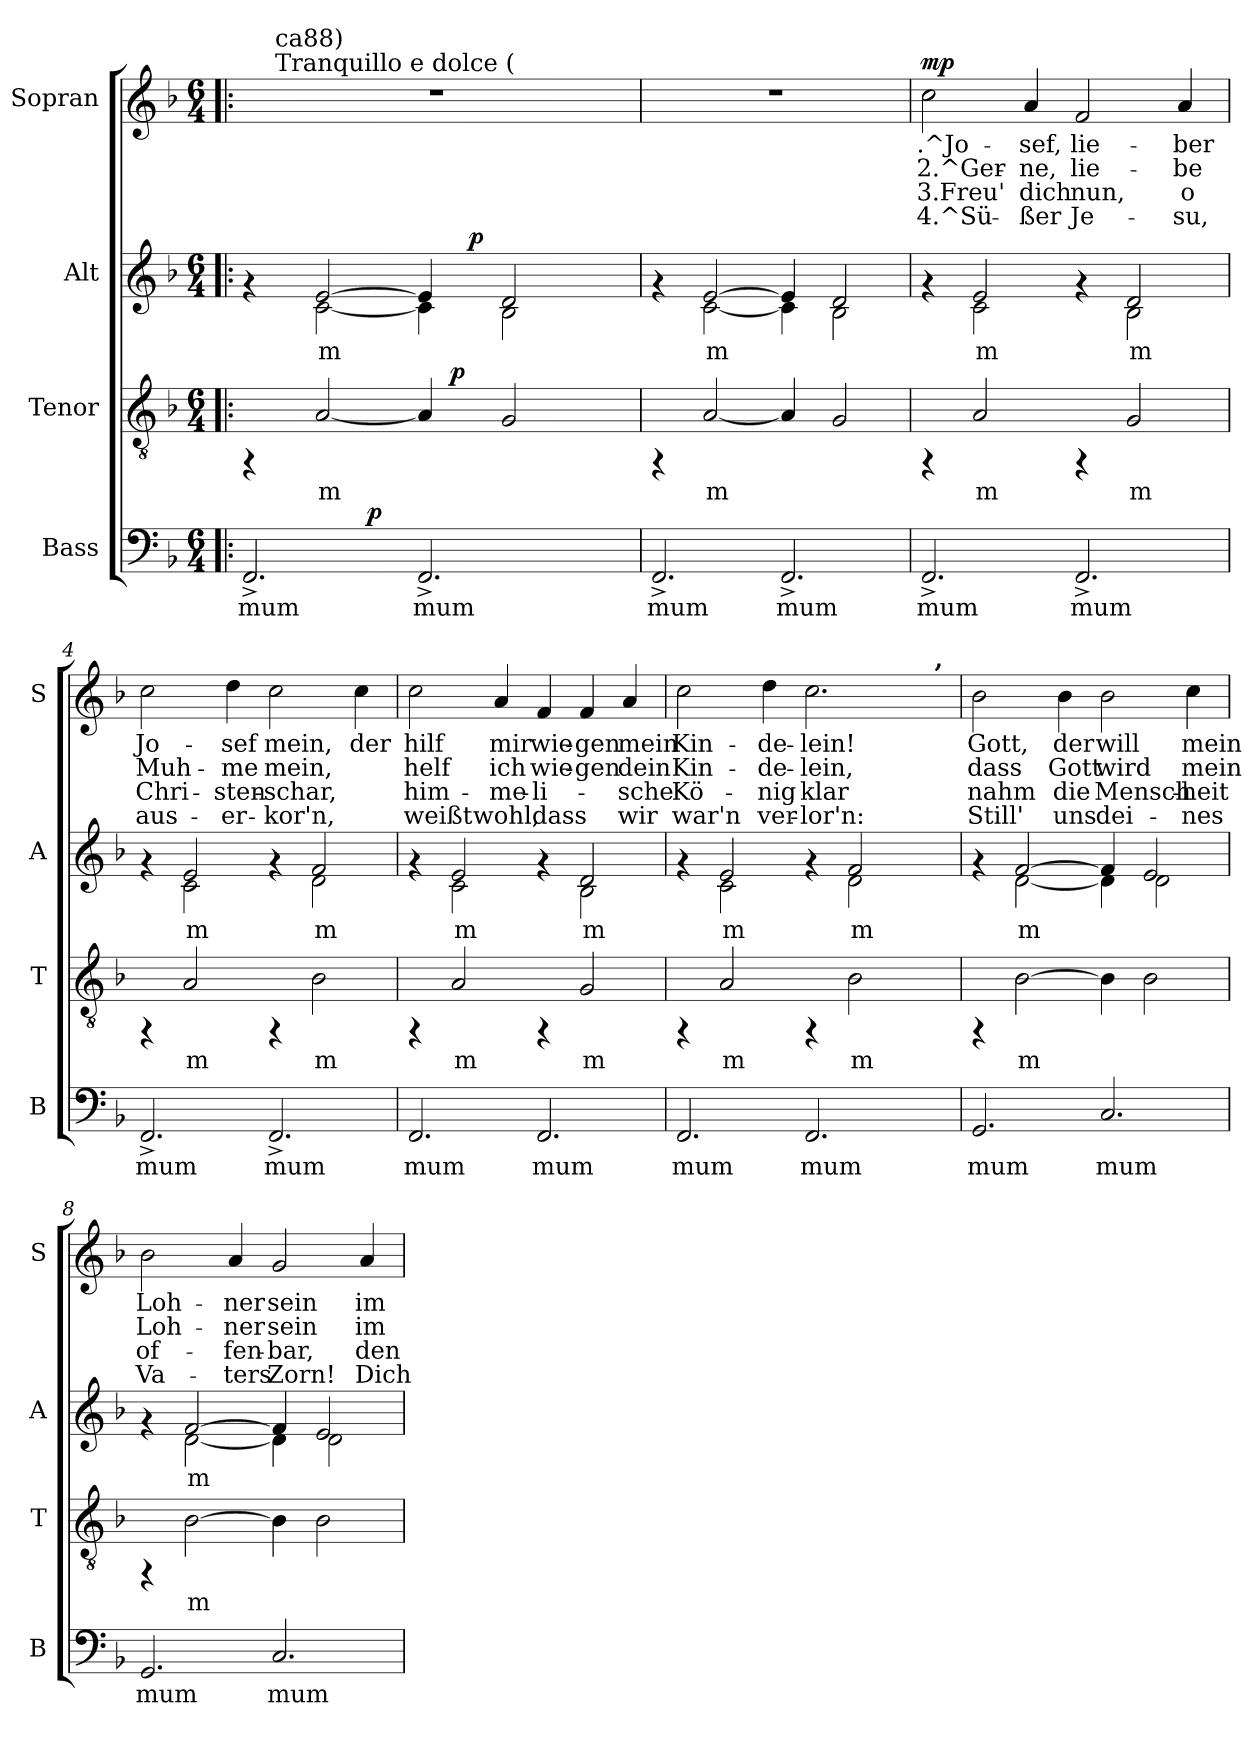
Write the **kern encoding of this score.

**kern	**text	**dynam	**kern	**text	**dynam	**kern	**text	**dynam	**kern	**text	**text	**text	**text	**dynam
*part4	*part4	*part4	*part3	*part3	*part3	*part2	*part2	*part2	*part1	*part1	*part1	*part1	*part1	*part1
*staff4	*staff4	*staff4	*staff3	*staff3	*staff3	*staff2	*staff2	*staff2	*staff1	*staff1	*staff1	*staff1	*staff1	*staff1
*I"Bass	*	*	*I"Tenor	*	*	*I"Alt	*	*	*I"Sopran	*	*	*	*	*
*I'B	*	*	*I'T	*	*	*I'A	*	*	*I'S	*	*	*	*	*
!!LO:PB:g=z
*stria5	*	*	*stria5	*	*	*stria5	*	*	*stria5	*	*	*	*	*
*clefF4	*	*	*clefGv2	*	*	*clefG2	*	*	*clefG2	*	*	*	*	*
*k[b-]	*	*	*k[b-]	*	*	*k[b-]	*	*	*k[b-]	*	*	*	*	*
*F:	*	*	*F:	*	*	*F:	*	*	*F:	*	*	*	*	*
*M6/4	*	*	*M6/4	*	*	*M6/4	*	*	*M6/4	*	*	*	*	*
=1!|:	=1!|:	=1!|:	=1!|:	=1!|:	=1!|:	=1!|:	=1!|:	=1!|:	=1!|:	=1!|:	=1!|:	=1!|:	=1!|:	=1!|:
!	!LO:LY:b:cj	!	!	!	!	!	!	!	!	!	!	!	!	!
*^	*	*	*^	*	*	*^	*	*	*^	*	*	*	*	*
*	*	*	*	*	*	*	*	*	*^	*	*	*	*	*	*	*	*	*
2.FF^</	2ryy	mum	.	4rFF	2ryy	.	.	4rf	4ryy	2..ryy	.	.	1.r	16ryy	.	.	.	.	.
.	.	.	.	.	.	.	.	.	.	.	.	.	.	64ryy	.	.	.	.	.
*	*	*	*	*	*	*	*	*	*	*	*	*	*MM88	*	*	*	*	*	*
!	!	!	!	!	!	!	!	!	!	!	!	!	!	!LO:TX:a:t=Tranquillo e dolce (	!	!	!	!	!
!	!	!	!	!	!	!	!	!	!	!	!	!	!	!LO:TX:a:t=ca88)	!	!	!	!	!
.	.	.	.	.	.	.	.	.	.	.	.	.	.	1ryy	.	.	.	.	.
!	!	!	!	!	!	!LO:LY:b:cj	!	!	!	!	!LO:LY:b:cj	!	!	!	!	!	!	!	!
.	.	.	.	[<2A/	.	m	.	[>2e/	[<2c\	.	m	.	.	.	.	.	.	.	.
!	!	!	!LO:DY:a	!	!	!	!	!	!	!	!	!	!	!	!	!	!	!	!
.	1ryy	.	p	.	4ryy	.	.	.	.	.	.	.	.	.	.	.	.	.	.
!	!	!LO:LY:b:cj	!	!	!	!LO:LY:b:cj	!	!	!	!	!LO:LY:b:cj	!	!	!	!	!	!	!	!
2.FF^</	.	mum	.	4A/]	16ryy	.	.	4e/]	4c\]	.	.	.	.	.	.	.	.	.	.
.	.	.	.	.	64ryy	.	.	.	.	.	.	.	.	.	.	.	.	.	.
!	!	!	!	!	!	!	!LO:DY:a	!	!	!	!	!	!	!	!	!	!	!	!
.	.	.	.	.	2ryy	.	p	.	.	.	.	.	.	.	.	.	.	.	.
!	!	!	!	!	!	!	!	!	!	!	!	!LO:DY:a	!	!	!	!	!	!	!
.	.	.	.	.	.	.	.	.	.	2ryy	.	p	.	.	.	.	.	.	.
!	!	!	!	!	!	!LO:LY:b:cj	!	!	!	!	!LO:LY:b:cj	!	!	!	!	!	!	!	!
.	.	.	.	2G/	.	.	.	2d/	2B-\	.	.	.	.	.	.	.	.	.	.
.	.	.	.	.	.	.	.	.	.	.	.	.	.	4ryy	.	.	.	.	.
.	.	.	.	.	8ryy	.	.	.	.	.	.	.	.	8ryy	.	.	.	.	.
.	.	.	.	.	.	.	.	.	.	8ryy	.	.	.	.	.	.	.	.	.
.	.	.	.	.	32.ryy	.	.	.	.	.	.	.	.	32.ryy	.	.	.	.	.
=2	=2	=2	=2	=2	=2	=2	=2	=2	=2	=2	=2	=2	=2	=2	=2	=2	=2	=2	=2
!	!	!LO:LY:b:cj	!	!	!	!	!	!	!	!	!	!	!	!	!	!	!	!	!
*v	*v	*	*	*	*	*	*	*	*v	*v	*	*	*v	*v	*	*	*	*	*
*	*	*	*v	*v	*	*	*	*	*	*	*	*	*	*	*	*
2.FF^</	mum	.	4rFF	.	.	4rf	4ryy	.	.	1.r	.	.	.	.	.
!	!	!	!	!LO:LY:b:cj	!	!	!	!LO:LY:b:cj	!	!	!	!	!	!	!
.	.	.	[<2A/	m	.	[>2e/	[<2c\	m	.	.	.	.	.	.	.
!	!LO:LY:b:cj	!	!	!LO:LY:b:cj	!	!	!	!LO:LY:b:cj	!	!	!	!	!	!	!
2.FF^</	mum	.	4A/]	.	.	4e/]	4c\]	.	.	.	.	.	.	.	.
!	!	!	!	!LO:LY:b:cj	!	!	!	!LO:LY:b:cj	!	!	!	!	!	!	!
.	.	.	2G/	.	.	2d/	2B-\	.	.	.	.	.	.	.	.
=3	=3	=3	=3	=3	=3	=3	=3	=3	=3	=3	=3	=3	=3	=3	=3
!	!LO:LY:b:cj	!	!	!	!	!	!	!	!	!	!LO:LY:b:rj	!LO:LY:b:rj	!LO:LY:b:rj	!LO:LY:b:rj	!LO:DY:a
2.FF^</	mum	.	4rFF	.	.	4rf	4ryy	.	.	2cc\	.^Jo-	-2.^Ger-	-3.Freu'	4.^Sü-	mp
!	!	!	!	!LO:LY:b:cj	!	!	!	!LO:LY:b:cj	!	!	!	!	!	!	!
.	.	.	2A/	m	.	2e/	2c\	m	.	.	.	.	.	.	.
!	!	!	!	!	!	!	!	!	!	!	!LO:LY:b:rj	!LO:LY:b:rj	!LO:LY:b:rj	!LO:LY:b:rj	!
.	.	.	.	.	.	.	.	.	.	4a/	-sef,	ne,	dich	ßer	.
!	!LO:LY:b:cj	!	!	!	!	!	!	!	!	!	!LO:LY:b:rj	!LO:LY:b:rj	!LO:LY:b:rj	!LO:LY:b:rj	!
2.FF^</	mum	.	4rFF	.	.	4rf	4ryy	.	.	2f/	lie-	-lie-	-nun,	Je-	.
!	!	!	!	!LO:LY:b:cj	!	!	!	!LO:LY:b:cj	!	!	!	!	!	!	!
.	.	.	2G/	m	.	2d/	2B-\	m	.	.	.	.	.	.	.
!	!	!	!	!	!	!	!	!	!	!	!LO:LY:b:rj	!LO:LY:b:rj	!LO:LY:b:rj	!LO:LY:b:rj	!
.	.	.	.	.	.	.	.	.	.	4a/	-ber	be	o	su,	.
=4	=4	=4	=4	=4	=4	=4	=4	=4	=4	=4	=4	=4	=4	=4	=4
!	!LO:LY:b:cj	!	!	!	!	!	!	!	!	!	!LO:LY:b:rj	!LO:LY:b:rj	!LO:LY:b:rj	!LO:LY:b:rj	!
2.FF^</	mum	.	4rFF	.	.	4rf	4ryy	.	.	2cc\	Jo-	-Muh-	-Chri-	-aus-	.
!	!	!	!	!LO:LY:b:cj	!	!	!	!LO:LY:b:cj	!	!	!	!	!	!	!
.	.	.	2A/	m	.	2e/	2c\	m	.	.	.	.	.	.	.
!	!	!	!	!	!	!	!	!	!	!	!LO:LY:b:rj	!LO:LY:b:rj	!LO:LY:b:rj	!LO:LY:b:rj	!
.	.	.	.	.	.	.	.	.	.	4dd\	-sef	me	sten-	-er-	.
!	!LO:LY:b:cj	!	!	!	!	!	!	!	!	!	!LO:LY:b:rj	!LO:LY:b:rj	!LO:LY:b:rj	!LO:LY:b:rj	!
2.FF^</	mum	.	4rFF	.	.	4rf	4ryy	.	.	2cc\	-mein,	mein,	schar,	kor'n,	.
!	!	!	!	!LO:LY:b:cj	!	!	!	!LO:LY:b:cj	!	!	!	!	!	!	!
.	.	.	2B-\	m	.	2f/	2d\	m	.	.	.	.	.	.	.
!	!	!	!	!	!	!	!	!	!	!	!LO:LY:b:rj	!LO:LY:b:rj	!LO:LY:b:rj	!LO:LY:b:rj	!
.	.	.	.	.	.	.	.	.	.	4cc\	der	.	.	.	.
!!LO:LB:g=z
=5	=5	=5	=5	=5	=5	=5	=5	=5	=5	=5	=5	=5	=5	=5	=5
!	!LO:LY:b:cj	!	!	!	!	!	!	!	!	!	!LO:LY:b:rj	!LO:LY:b:rj	!LO:LY:b:rj	!LO:LY:b:rj	!
2.FF/	mum	.	4rFF	.	.	4rf	4ryy	.	.	2cc\	hilf	helf	him-	-weißt	.
!	!	!	!	!LO:LY:b:cj	!	!	!	!LO:LY:b:cj	!	!	!	!	!	!	!
.	.	.	2A/	m	.	2e/	2c\	m	.	.	.	.	.	.	.
!	!	!	!	!	!	!	!	!	!	!	!LO:LY:b:rj	!LO:LY:b:rj	!LO:LY:b:rj	!LO:LY:b:rj	!
.	.	.	.	.	.	.	.	.	.	4a/	mir	ich	me-	-wohl,	.
!	!LO:LY:b:cj	!	!	!	!	!	!	!	!	!	!LO:LY:b:rj	!LO:LY:b:rj	!LO:LY:b:rj	!LO:LY:b:rj	!
2.FF/	mum	.	4rFF	.	.	4rf	4ryy	.	.	4f/	wie-	-wie-	-li-	-dass	.
!	!	!	!	!LO:LY:b:cj	!	!	!	!LO:LY:b:cj	!	!	!LO:LY:b:rj	!LO:LY:b:rj	!LO:LY:b:rj	!LO:LY:b:rj	!
.	.	.	2G/	m	.	2d/	2B-\	m	.	4f/	gen	gen	.	.	.
!	!	!	!	!	!	!	!	!	!	!	!LO:LY:b:rj	!LO:LY:b:rj	!LO:LY:b:rj	!LO:LY:b:rj	!
.	.	.	.	.	.	.	.	.	.	4a/	mein	dein	sche	wir	.
=6	=6	=6	=6	=6	=6	=6	=6	=6	=6	=6	=6	=6	=6	=6	=6
!	!LO:LY:b:cj	!	!	!	!	!	!	!	!	!	!LO:LY:b:rj	!LO:LY:b:rj	!LO:LY:b:rj	!LO:LY:b:rj	!
*	*	*	*	*	*	*	*	*	*	*^	*	*	*	*	*
2.FF/	mum	.	4rFF	.	.	4rf	4ryy	.	.	2cc\	1ryy	Kin-	-Kin-	-Kö-	-war'n	.
!	!	!	!	!LO:LY:b:cj	!	!	!	!LO:LY:b:cj	!	!	!	!	!	!	!	!
.	.	.	2A/	m	.	2e/	2c\	m	.	.	.	.	.	.	.	.
!	!	!	!	!	!	!	!	!	!	!	!	!LO:LY:b:rj	!LO:LY:b:rj	!LO:LY:b:rj	!LO:LY:b:rj	!
.	.	.	.	.	.	.	.	.	.	4dd\	.	de-	-de-	-nig	ver-	.
!	!LO:LY:b:cj	!	!	!	!	!	!	!	!	!	!	!LO:LY:b:rj	!LO:LY:b:rj	!LO:LY:b:rj	!LO:LY:b:rj	!
2.FF/	mum	.	4rFF	.	.	4rf	4ryy	.	.	2.cc\	.	-lein!	lein,	klar	lor'n:	.
!	!	!	!	!LO:LY:b:cj	!	!	!	!LO:LY:b:cj	!	!	!	!	!	!	!	!
.	.	.	2B-\	m	.	2f/	2d\	m	.	.	4ryy	.	.	.	.	.
.	.	.	.	.	.	.	.	.	.	.	8ryy	.	.	.	.	.
.	.	.	.	.	.	.	.	.	.	.	32.ryy	.	.	.	.	.
!	!	!	!	!	!	!	!	!	!	!	!LO:TX:a:B:t=,	!	!	!	!	!
.	.	.	.	.	.	.	.	.	.	.	16ryy	.	.	.	.	.
.	.	.	.	.	.	.	.	.	.	.	64ryy	.	.	.	.	.
=7	=7	=7	=7	=7	=7	=7	=7	=7	=7	=7	=7	=7	=7	=7	=7	=7
!	!LO:LY:b:cj	!	!	!	!	!	!	!	!	!	!	!LO:LY:b:rj	!LO:LY:b:rj	!LO:LY:b:rj	!LO:LY:b:rj	!
*	*	*	*	*	*	*	*	*	*	*v	*v	*	*	*	*	*
2.GG/	mum	.	4rFF	.	.	4rf	4ryy	.	.	2b-\	Gott,	dass	nahm	Still'	.
!	!	!	!	!LO:LY:b:cj	!	!	!	!LO:LY:b:cj	!	!	!	!	!	!	!
.	.	.	[>2B-\	m	.	[>2f/	[<2d\	m	.	.	.	.	.	.	.
!	!	!	!	!	!	!	!	!	!	!	!LO:LY:b:rj	!LO:LY:b:rj	!LO:LY:b:rj	!LO:LY:b:rj	!
.	.	.	.	.	.	.	.	.	.	4b-\	der	Gott	die	uns	.
!	!LO:LY:b:cj	!	!	!LO:LY:b:cj	!	!	!	!LO:LY:b:cj	!	!	!LO:LY:b:rj	!LO:LY:b:rj	!LO:LY:b:rj	!LO:LY:b:rj	!
2.C/	mum	.	4B-\]	.	.	4f/]	4d\]	.	.	2b-\	will	wird	Mensch-	-dei-	.
!	!	!	!	!LO:LY:b:cj	!	!	!	!LO:LY:b:cj	!	!	!	!	!	!	!
.	.	.	2B-\	.	.	2e/	2d\	.	.	.	.	.	.	.	.
!	!	!	!	!	!	!	!	!	!	!	!LO:LY:b:rj	!LO:LY:b:rj	!LO:LY:b:rj	!LO:LY:b:rj	!
.	.	.	.	.	.	.	.	.	.	4cc\	-mein	mein	heit	nes	.
=8	=8	=8	=8	=8	=8	=8	=8	=8	=8	=8	=8	=8	=8	=8	=8
!	!LO:LY:b:cj	!	!	!	!	!	!	!	!	!	!LO:LY:b:rj	!LO:LY:b:rj	!LO:LY:b:rj	!LO:LY:b:rj	!
2.GG/	mum	.	4rFF	.	.	4rf	4ryy	.	.	2b-\	Loh-	-Loh-	-of-	-Va-	.
!	!	!	!	!LO:LY:b:cj	!	!	!	!LO:LY:b:cj	!	!	!	!	!	!	!
.	.	.	[>2B-\	m	.	[>2f/	[<2d\	m	.	.	.	.	.	.	.
!	!	!	!	!	!	!	!	!	!	!	!LO:LY:b:rj	!LO:LY:b:rj	!LO:LY:b:rj	!LO:LY:b:rj	!
.	.	.	.	.	.	.	.	.	.	4a/	-ner	ner	fen-	-ters	.
!	!LO:LY:b:cj	!	!	!LO:LY:b:cj	!	!	!	!LO:LY:b:cj	!	!	!LO:LY:b:rj	!LO:LY:b:rj	!LO:LY:b:rj	!LO:LY:b:rj	!
2.C/	mum	.	4B-\]	.	.	4f/]	4d\]	.	.	2g/	sein	sein	bar,	Zorn!	.
!	!	!	!	!LO:LY:b:cj	!	!	!	!LO:LY:b:cj	!	!	!	!	!	!	!
.	.	.	2B-\	.	.	2e/	2d\	.	.	.	.	.	.	.	.
!	!	!	!	!	!	!	!	!	!	!	!LO:LY:b:rj	!LO:LY:b:rj	!LO:LY:b:rj	!LO:LY:b:rj	!
.	.	.	.	.	.	.	.	.	.	4a/	im	im	den	Dich	.
*	*	*	*	*	*	*v	*v	*	*	*	*	*	*	*	*
=	=	=	=	=	=	=	=	=	=	=	=	=	=	=
*-	*-	*-	*-	*-	*-	*-	*-	*-	*-	*-	*-	*-	*-	*-
